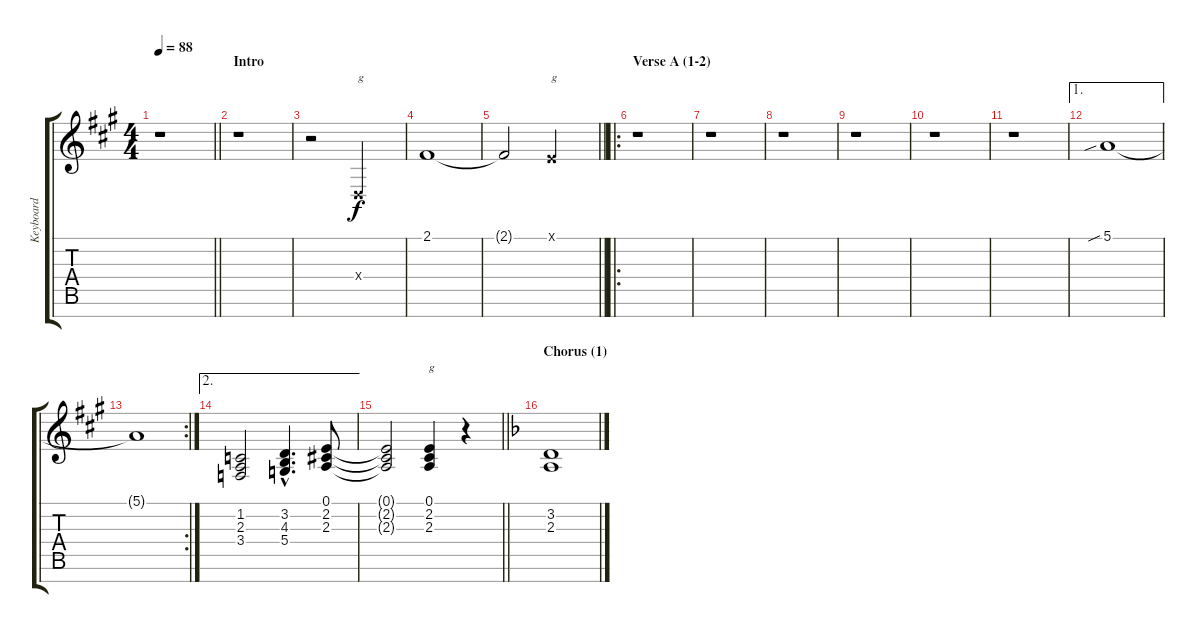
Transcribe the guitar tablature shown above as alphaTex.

\track ("Keyboard" "Keyboard") {instrument drawbarorgan}
\staff {score tabs}
\tuning (E4 B3 G3 D3 A2 E2 B1) {hide}
\ts (4 4)
\tempo 88
\clef g2
\barLineRight lightlight
\ks f#minor
r.1{dy f instrument drawbarorgan} |
\section ("" "Intro")
r.1 |
r.2 0.4{x}.2{txt "g"} |
2.1.1 |
\barLineRight lightlight
2.1{t}.2 0.1{x}.2{txt "g"} |
\ro
\section ("" "Verse A (1-2)")
r.1 |
r.1 |
r.1 |
r.1 |
r.1 |
r.1 |
\ae 1
5.1{sib}.1 |
\rc 2
5.1{t}.1 |
\ae 2
(1.2 2.3 3.4).2 (3.2{hac} 4.3{hac} 5.4{hac}).4{d} (0.1 2.2 2.3).8 |
\barLineRight lightlight
(0.1{t} 2.2{t} 2.3{t}).2 (0.1 2.2 2.3).4{txt "g"} r.4 |
\section ("" "Chorus (1)")
\ks dminor
(3.2 2.3).1
